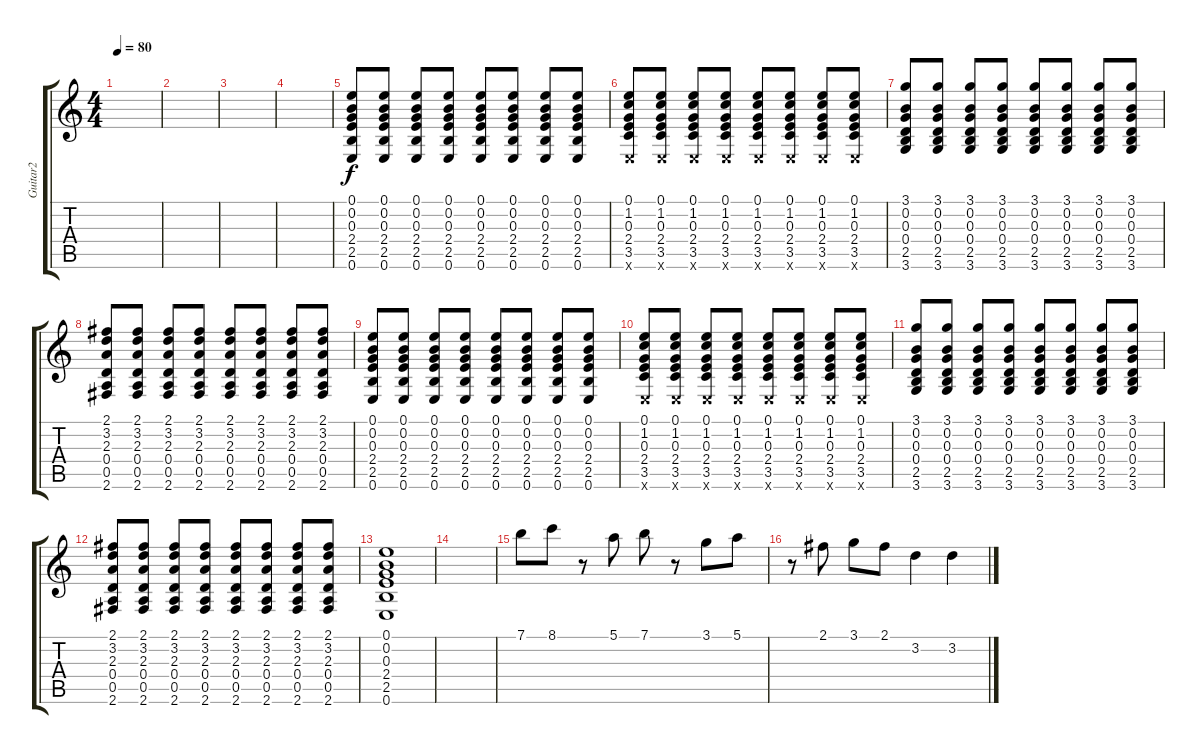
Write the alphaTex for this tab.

\track ("Guitar2" "Guitar2") {instrument overdrivenguitar}
\staff {score tabs}
\tuning (E4 B3 G3 D3 A2 E2) {hide}
\ts (4 4)
\tempo 80
\clef g2
\ks c
|
|
|
|
(0.1 0.2 0.3 2.4 2.5 0.6).8 (0.1 0.2 0.3 2.4 2.5 0.6).8 (0.1 0.2 0.3 2.4 2.5 0.6).8 (0.1 0.2 0.3 2.4 2.5 0.6).8 (0.1 0.2 0.3 2.4 2.5 0.6).8 (0.1 0.2 0.3 2.4 2.5 0.6).8 (0.1 0.2 0.3 2.4 2.5 0.6).8 (0.1 0.2 0.3 2.4 2.5 0.6).8 |
(0.1 1.2 0.3 2.4 3.5 0.6{x}).8 (0.1 1.2 0.3 2.4 3.5 0.6{x}).8 (0.1 1.2 0.3 2.4 3.5 0.6{x}).8 (0.1 1.2 0.3 2.4 3.5 0.6{x}).8 (0.1 1.2 0.3 2.4 3.5 0.6{x}).8 (0.1 1.2 0.3 2.4 3.5 0.6{x}).8 (0.1 1.2 0.3 2.4 3.5 0.6{x}).8 (0.1 1.2 0.3 2.4 3.5 0.6{x}).8 |
(3.1 0.2 0.3 0.4 2.5 3.6).8 (3.1 0.2 0.3 0.4 2.5 3.6).8 (3.1 0.2 0.3 0.4 2.5 3.6).8 (3.1 0.2 0.3 0.4 2.5 3.6).8 (3.1 0.2 0.3 0.4 2.5 3.6).8 (3.1 0.2 0.3 0.4 2.5 3.6).8 (3.1 0.2 0.3 0.4 2.5 3.6).8 (3.1 0.2 0.3 0.4 2.5 3.6).8 |
(2.1 3.2 2.3 0.4 0.5 2.6).8 (2.1 3.2 2.3 0.4 0.5 2.6).8 (2.1 3.2 2.3 0.4 0.5 2.6).8 (2.1 3.2 2.3 0.4 0.5 2.6).8 (2.1 3.2 2.3 0.4 0.5 2.6).8 (2.1 3.2 2.3 0.4 0.5 2.6).8 (2.1 3.2 2.3 0.4 0.5 2.6).8 (2.1 3.2 2.3 0.4 0.5 2.6).8 |
(0.1 0.2 0.3 2.4 2.5 0.6).8 (0.1 0.2 0.3 2.4 2.5 0.6).8 (0.1 0.2 0.3 2.4 2.5 0.6).8 (0.1 0.2 0.3 2.4 2.5 0.6).8 (0.1 0.2 0.3 2.4 2.5 0.6).8 (0.1 0.2 0.3 2.4 2.5 0.6).8 (0.1 0.2 0.3 2.4 2.5 0.6).8 (0.1 0.2 0.3 2.4 2.5 0.6).8 |
(0.1 1.2 0.3 2.4 3.5 0.6{x}).8 (0.1 1.2 0.3 2.4 3.5 0.6{x}).8 (0.1 1.2 0.3 2.4 3.5 0.6{x}).8 (0.1 1.2 0.3 2.4 3.5 0.6{x}).8 (0.1 1.2 0.3 2.4 3.5 0.6{x}).8 (0.1 1.2 0.3 2.4 3.5 0.6{x}).8 (0.1 1.2 0.3 2.4 3.5 0.6{x}).8 (0.1 1.2 0.3 2.4 3.5 0.6{x}).8 |
(3.1 0.2 0.3 0.4 2.5 3.6).8 (3.1 0.2 0.3 0.4 2.5 3.6).8 (3.1 0.2 0.3 0.4 2.5 3.6).8 (3.1 0.2 0.3 0.4 2.5 3.6).8 (3.1 0.2 0.3 0.4 2.5 3.6).8 (3.1 0.2 0.3 0.4 2.5 3.6).8 (3.1 0.2 0.3 0.4 2.5 3.6).8 (3.1 0.2 0.3 0.4 2.5 3.6).8 |
(2.1 3.2 2.3 0.4 0.5 2.6).8 (2.1 3.2 2.3 0.4 0.5 2.6).8 (2.1 3.2 2.3 0.4 0.5 2.6).8 (2.1 3.2 2.3 0.4 0.5 2.6).8 (2.1 3.2 2.3 0.4 0.5 2.6).8 (2.1 3.2 2.3 0.4 0.5 2.6).8 (2.1 3.2 2.3 0.4 0.5 2.6).8 (2.1 3.2 2.3 0.4 0.5 2.6).8 |
(0.1 0.2 0.3 2.4 2.5 0.6).1 |
|
7.1.8 8.1.8 r.8 5.1.8 7.1.8 r.8 3.1.8 5.1.8 |
r.8 2.1.8 3.1.8 2.1.8 3.2.4 3.2.4
